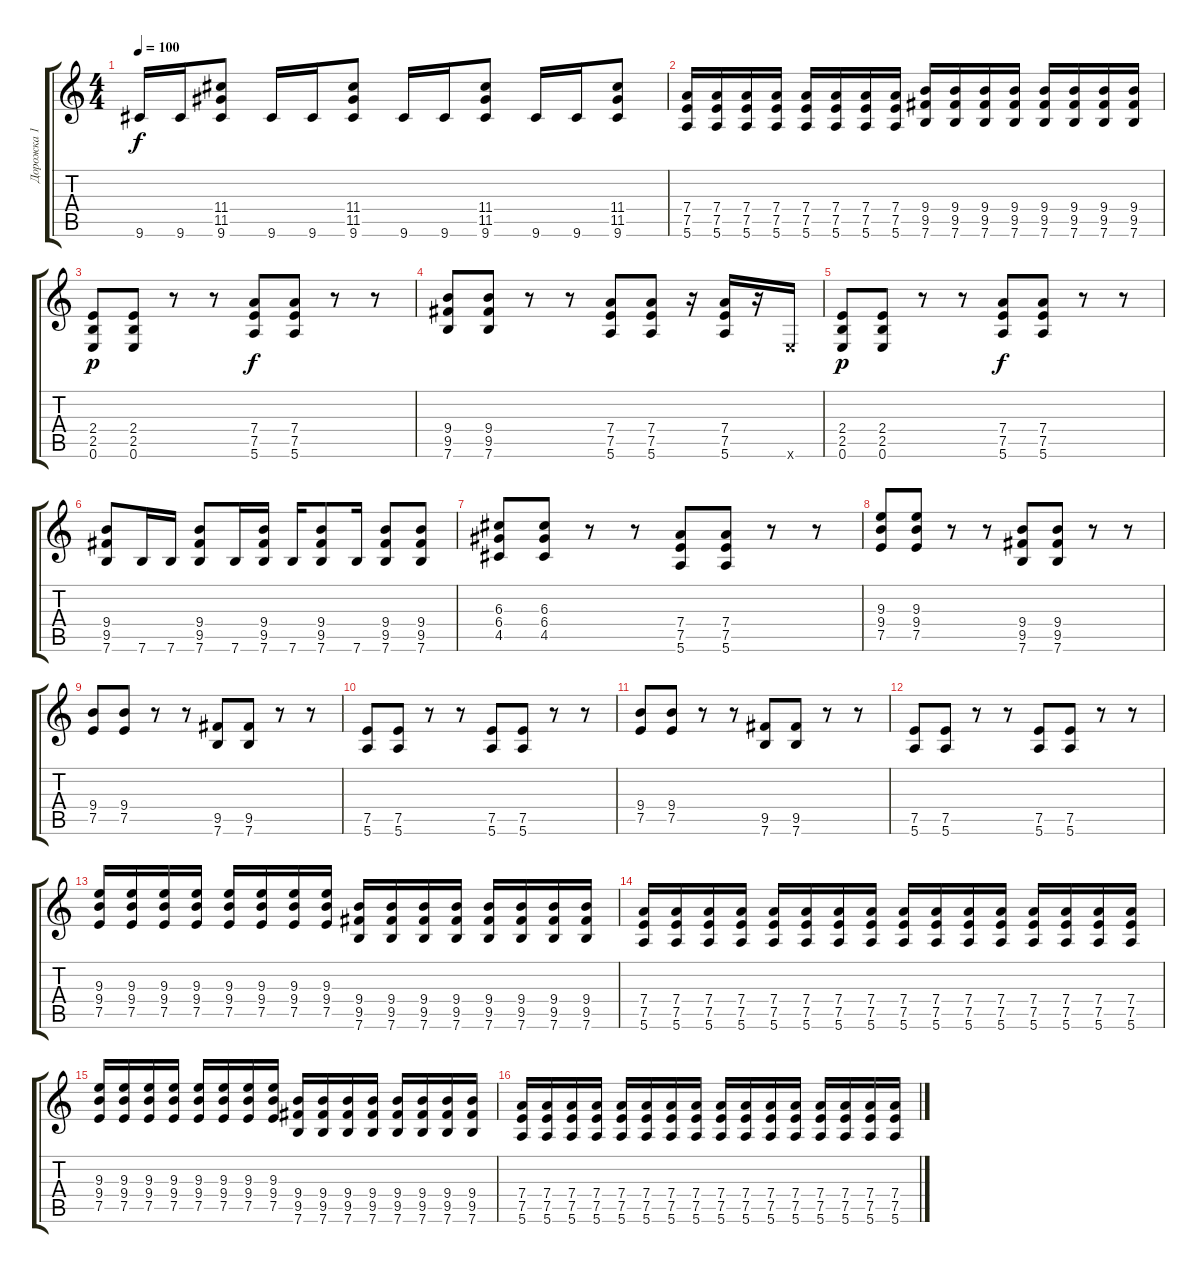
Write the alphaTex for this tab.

\track ("Дорожка 1" "Дорожка 1") {instrument distortionguitar}
\staff {score tabs}
\tuning (E4 B3 G3 D3 A2 E2) {hide}
\ts (4 4)
\tempo 100
\clef g2
\ks c
9.6.16{dy f} 9.6.16 (11.4 11.5 9.6).8 9.6.16 9.6.16 (11.4 11.5 9.6).8 9.6.16 9.6.16 (11.4 11.5 9.6).8 9.6.16 9.6.16 (11.4 11.5 9.6).8 |
(7.4 7.5 5.6).16 (7.4 7.5 5.6).16 (7.4 7.5 5.6).16 (7.4 7.5 5.6).16 (7.4 7.5 5.6).16 (7.4 7.5 5.6).16 (7.4 7.5 5.6).16 (7.4 7.5 5.6).16 (9.4 9.5 7.6).16 (9.4 9.5 7.6).16 (9.4 9.5 7.6).16 (9.4 9.5 7.6).16 (9.4 9.5 7.6).16 (9.4 9.5 7.6).16 (9.4 9.5 7.6).16 (9.4 9.5 7.6).16 |
(2.4 2.5 0.6).8{dy p} (2.4 2.5 0.6).8 r.8 r.8 (7.4 7.5 5.6).8{dy f} (7.4 7.5 5.6).8 r.8 r.8 |
(9.4 9.5 7.6).8 (9.4 9.5 7.6).8 r.8 r.8 (7.4 7.5 5.6).8 (7.4 7.5 5.6).8 r.16 (7.4 7.5 5.6).16 r.16 0.6{x}.16 |
(2.4 2.5 0.6).8{dy p} (2.4 2.5 0.6).8 r.8 r.8 (7.4 7.5 5.6).8{dy f} (7.4 7.5 5.6).8 r.8 r.8 |
(9.4 9.5 7.6).8 7.6.16 7.6.16 (9.4 9.5 7.6).8 7.6.16 (9.4 9.5 7.6).16 7.6.16 (9.4 9.5 7.6).8 7.6.16 (9.4 9.5 7.6).8 (9.4 9.5 7.6).8 |
(6.3 6.4 4.5).8 (6.3 6.4 4.5).8 r.8 r.8 (7.4 7.5 5.6).8 (7.4 7.5 5.6).8 r.8 r.8 |
(9.3 9.4 7.5).8 (9.3 9.4 7.5).8 r.8 r.8 (9.4 9.5 7.6).8 (9.4 9.5 7.6).8 r.8 r.8 |
(9.4 7.5).8{instrument electricguitarmuted} (9.4 7.5).8 r.8 r.8 (9.5 7.6).8 (9.5 7.6).8 r.8 r.8 |
(7.5 5.6).8 (7.5 5.6).8 r.8 r.8 (7.5 5.6).8 (7.5 5.6).8 r.8 r.8 |
(9.4 7.5).8{instrument electricguitarmuted} (9.4 7.5).8 r.8 r.8 (9.5 7.6).8 (9.5 7.6).8 r.8 r.8 |
(7.5 5.6).8 (7.5 5.6).8 r.8 r.8 (7.5 5.6).8 (7.5 5.6).8 r.8 r.8 |
(9.3 9.4 7.5).16{instrument distortionguitar} (9.3 9.4 7.5).16 (9.3 9.4 7.5).16 (9.3 9.4 7.5).16 (9.3 9.4 7.5).16 (9.3 9.4 7.5).16 (9.3 9.4 7.5).16 (9.3 9.4 7.5).16 (9.4 9.5 7.6).16 (9.4 9.5 7.6).16 (9.4 9.5 7.6).16 (9.4 9.5 7.6).16 (9.4 9.5 7.6).16 (9.4 9.5 7.6).16 (9.4 9.5 7.6).16 (9.4 9.5 7.6).16 |
(7.4 7.5 5.6).16 (7.4 7.5 5.6).16 (7.4 7.5 5.6).16 (7.4 7.5 5.6).16 (7.4 7.5 5.6).16 (7.4 7.5 5.6).16 (7.4 7.5 5.6).16 (7.4 7.5 5.6).16 (7.4 7.5 5.6).16 (7.4 7.5 5.6).16 (7.4 7.5 5.6).16 (7.4 7.5 5.6).16 (7.4 7.5 5.6).16 (7.4 7.5 5.6).16 (7.4 7.5 5.6).16 (7.4 7.5 5.6).16 |
(9.3 9.4 7.5).16{instrument distortionguitar} (9.3 9.4 7.5).16 (9.3 9.4 7.5).16 (9.3 9.4 7.5).16 (9.3 9.4 7.5).16 (9.3 9.4 7.5).16 (9.3 9.4 7.5).16 (9.3 9.4 7.5).16 (9.4 9.5 7.6).16 (9.4 9.5 7.6).16 (9.4 9.5 7.6).16 (9.4 9.5 7.6).16 (9.4 9.5 7.6).16 (9.4 9.5 7.6).16 (9.4 9.5 7.6).16 (9.4 9.5 7.6).16 |
(7.4 7.5 5.6).16 (7.4 7.5 5.6).16 (7.4 7.5 5.6).16 (7.4 7.5 5.6).16 (7.4 7.5 5.6).16 (7.4 7.5 5.6).16 (7.4 7.5 5.6).16 (7.4 7.5 5.6).16 (7.4 7.5 5.6).16 (7.4 7.5 5.6).16 (7.4 7.5 5.6).16 (7.4 7.5 5.6).16 (7.4 7.5 5.6).16 (7.4 7.5 5.6).16 (7.4 7.5 5.6).16 (7.4 7.5 5.6).16
